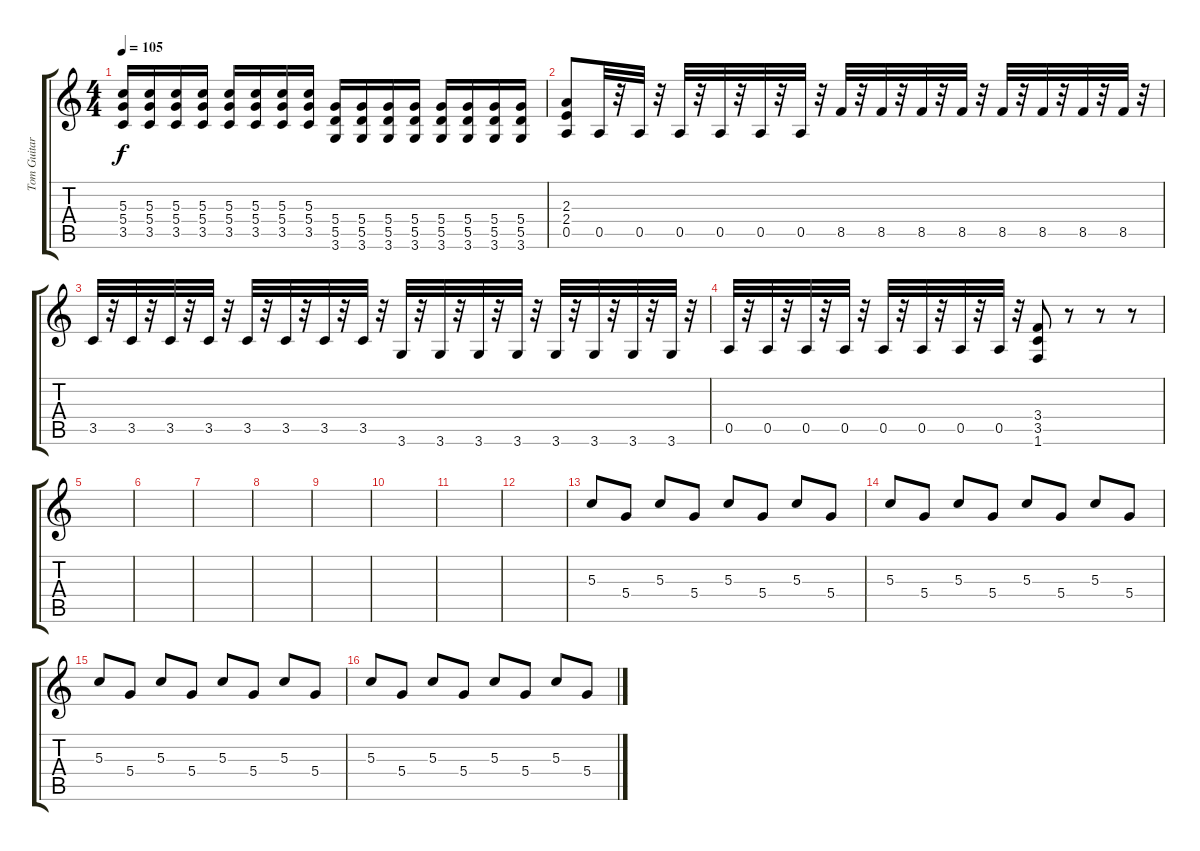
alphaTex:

\track ("Tom Guitar 1" "Tom Guitar") {instrument distortionguitar}
\staff {score tabs}
\tuning (E4 B3 G3 D3 A2 E2) {hide}
\ts (4 4)
\tempo 105
\clef g2
\ks c
(5.3 5.4 3.5).16{dy f} (5.3 5.4 3.5).16 (5.3 5.4 3.5).16 (5.3 5.4 3.5).16 (5.3 5.4 3.5).16 (5.3 5.4 3.5).16 (5.3 5.4 3.5).16 (5.3 5.4 3.5).16 (5.4 5.5 3.6).16 (5.4 5.5 3.6).16 (5.4 5.5 3.6).16 (5.4 5.5 3.6).16 (5.4 5.5 3.6).16 (5.4 5.5 3.6).16 (5.4 5.5 3.6).16 (5.4 5.5 3.6).16 |
(2.3 2.4 0.5).8 0.5.32 r.32 0.5.32 r.32 0.5.32 r.32 0.5.32 r.32 0.5.32 r.32 0.5.32 r.32 8.5.32 r.32 8.5.32 r.32 8.5.32 r.32 8.5.32 r.32 8.5.32 r.32 8.5.32 r.32 8.5.32 r.32 8.5.32 r.32 |
3.5.32 r.32 3.5.32 r.32 3.5.32 r.32 3.5.32 r.32 3.5.32 r.32 3.5.32 r.32 3.5.32 r.32 3.5.32 r.32 3.6.32 r.32 3.6.32 r.32 3.6.32 r.32 3.6.32 r.32 3.6.32 r.32 3.6.32 r.32 3.6.32 r.32 3.6.32 r.32 |
0.5.32 r.32 0.5.32 r.32 0.5.32 r.32 0.5.32 r.32 0.5.32 r.32 0.5.32 r.32 0.5.32 r.32 0.5.32 r.32 (3.4 3.5 1.6).8 r.8 r.8 r.8 |
|
|
|
|
|
|
|
|
5.3.8{instrument electricguitarclean} 5.4.8 5.3.8 5.4.8 5.3.8 5.4.8 5.3.8 5.4.8 |
5.3.8{instrument electricguitarclean} 5.4.8 5.3.8 5.4.8 5.3.8 5.4.8 5.3.8 5.4.8 |
5.3.8{instrument electricguitarclean} 5.4.8 5.3.8 5.4.8 5.3.8 5.4.8 5.3.8 5.4.8 |
5.3.8{instrument electricguitarclean} 5.4.8 5.3.8 5.4.8 5.3.8 5.4.8 5.3.8 5.4.8
